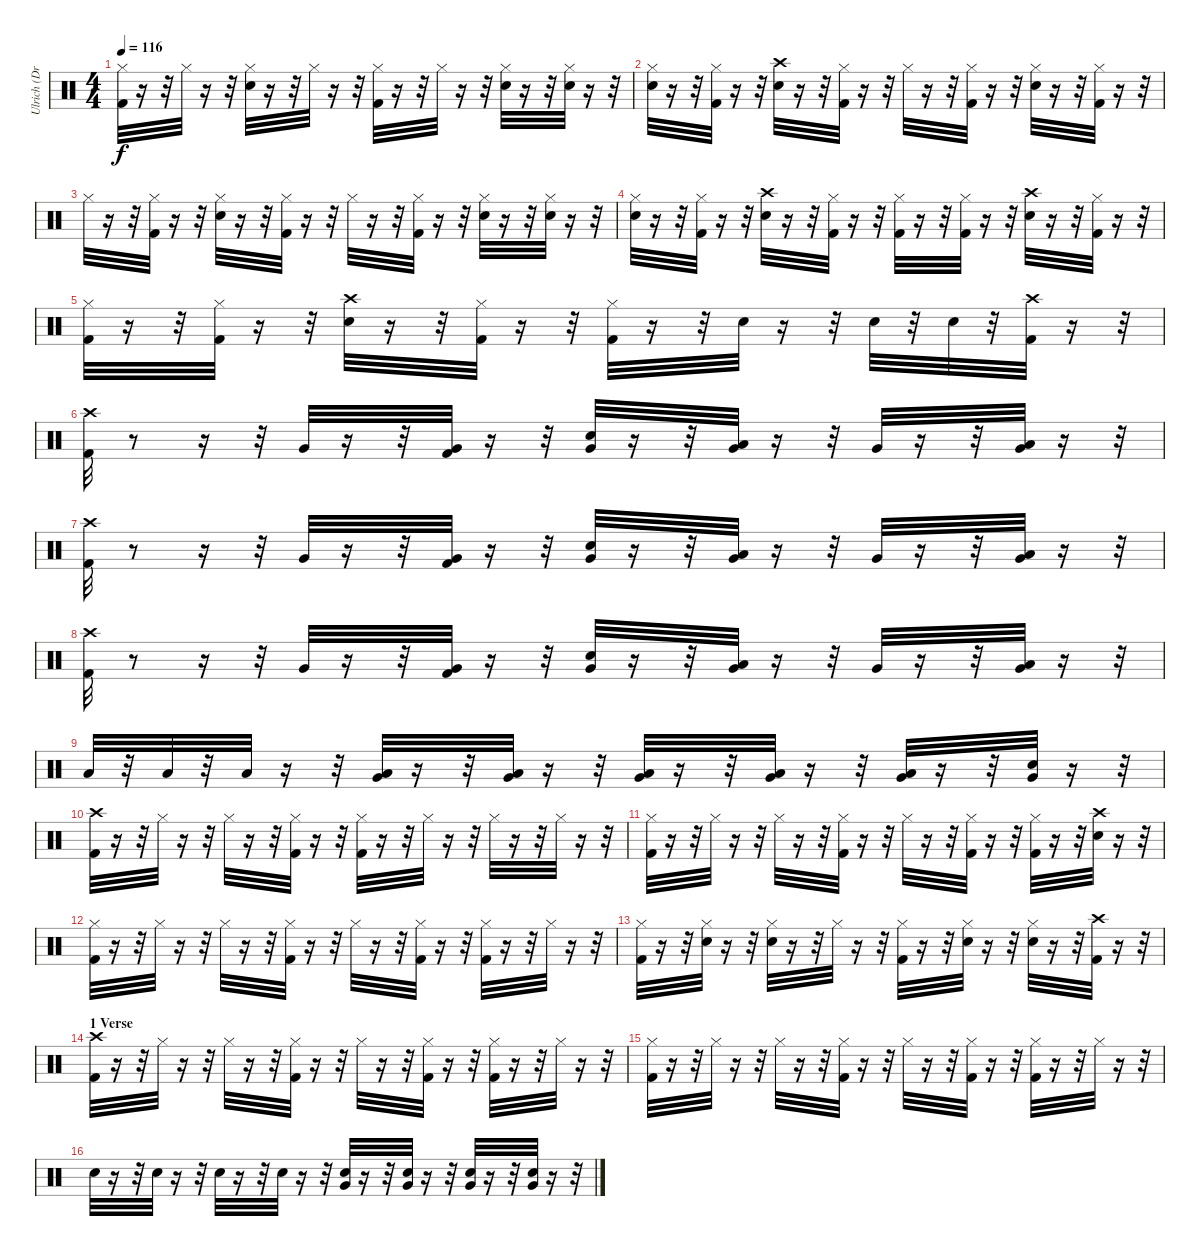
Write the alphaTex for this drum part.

\track ("Ulrich (Drums)" "Ulrich (Dr") {instrument percussion}
\staff {score}
\articulation defaults
\ts (4 4)
\tempo 116
\clef neutral
\ks c
("Kick (hit) 2" "Hi-Hat (closed)").32{dy f} r.16 r.32 "Hi-Hat (closed)".32 r.16 r.32 ("Snare (hit) 2" "Hi-Hat (closed)").32 r.16 r.32 "Hi-Hat (closed)".32 r.16 r.32 ("Kick (hit) 2" "Hi-Hat (closed)").32 r.16 r.32 "Hi-Hat (closed)".32 r.16 r.32 ("Snare (hit) 2" "Hi-Hat (closed)").32 r.16 r.32 ("Snare (hit) 2" "Hi-Hat (closed)").32 r.16 r.32 |
("Snare (hit) 2" "Hi-Hat (closed)").32 r.16 r.32 ("Kick (hit) 2" "Hi-Hat (closed)").32 r.16 r.32 ("Crash high (hit)" "Snare (hit) 2").32 r.16 r.32 ("Kick (hit) 2" "Hi-Hat (closed)").32 r.16 r.32 "Hi-Hat (closed)".32 r.16 r.32 ("Kick (hit) 2" "Hi-Hat (closed)").32 r.16 r.32 ("Snare (hit) 2" "Hi-Hat (closed)").32 r.16 r.32 ("Kick (hit) 2" "Hi-Hat (closed)").32 r.16 r.32 |
"Hi-Hat (closed)".32 r.16 r.32 ("Kick (hit) 2" "Hi-Hat (closed)").32 r.16 r.32 ("Snare (hit) 2" "Hi-Hat (closed)").32 r.16 r.32 ("Kick (hit) 2" "Hi-Hat (closed)").32 r.16 r.32 "Hi-Hat (closed)".32 r.16 r.32 ("Kick (hit) 2" "Hi-Hat (closed)").32 r.16 r.32 ("Snare (hit) 2" "Hi-Hat (closed)").32 r.16 r.32 ("Snare (hit) 2" "Hi-Hat (closed)").32 r.16 r.32 |
("Snare (hit) 2" "Hi-Hat (closed)").32 r.16 r.32 ("Kick (hit) 2" "Hi-Hat (closed)").32 r.16 r.32 ("Crash high (hit)" "Snare (hit) 2").32 r.16 r.32 ("Kick (hit) 2" "Hi-Hat (closed)").32 r.16 r.32 ("Hi-Hat (closed)" "Kick (hit) 2").32 r.16 r.32 ("Kick (hit) 2" "Hi-Hat (closed)").32 r.16 r.32 ("Crash high (hit)" "Snare (hit) 2").32 r.16 r.32 ("Kick (hit) 2" "Hi-Hat (closed)").32 r.16 r.32 |
("Kick (hit) 2" "Hi-Hat (closed)").32 r.16 r.32 ("Kick (hit) 2" "Hi-Hat (closed)").32 r.16 r.32 ("Crash high (hit)" "Snare (hit) 2").32 r.16 r.32 ("Kick (hit) 2" "Hi-Hat (closed)").32 r.16 r.32 ("Hi-Hat (closed)" "Kick (hit) 2").32 r.16 r.32 "Snare (hit) 2".32 r.16 r.32 "Snare (hit) 2".32 r.32 "Snare (hit) 2".32 r.32 ("Crash high (hit)" "Kick (hit) 2").32 r.16 r.32 |
("Kick (hit) 2" "Crash high (hit)").32 r.8 r.16 r.32 "Very Low Tom (hit)".32 r.16 r.32 ("Very Low Tom (hit)" "Kick (hit) 2").32 r.16 r.32 ("Snare (hit) 2" "Very Low Tom (hit)").32 r.16 r.32 ("Low Tom (hit)" "Very Low Tom (hit)").32 r.16 r.32 "Very Low Tom (hit)".32 r.16 r.32 ("Low Tom (hit)" "Very Low Tom (hit)").32 r.16 r.32 |
("Kick (hit) 2" "Crash high (hit)").32 r.8 r.16 r.32 "Very Low Tom (hit)".32 r.16 r.32 ("Very Low Tom (hit)" "Kick (hit) 2").32 r.16 r.32 ("Snare (hit) 2" "Very Low Tom (hit)").32 r.16 r.32 ("Low Tom (hit)" "Very Low Tom (hit)").32 r.16 r.32 "Very Low Tom (hit)".32 r.16 r.32 ("Low Tom (hit)" "Very Low Tom (hit)").32 r.16 r.32 |
("Kick (hit) 2" "Crash high (hit)").32 r.8 r.16 r.32 "Very Low Tom (hit)".32 r.16 r.32 ("Very Low Tom (hit)" "Kick (hit) 2").32 r.16 r.32 ("Snare (hit) 2" "Very Low Tom (hit)").32 r.16 r.32 ("Low Tom (hit)" "Very Low Tom (hit)").32 r.16 r.32 "Very Low Tom (hit)".32 r.16 r.32 ("Low Tom (hit)" "Very Low Tom (hit)").32 r.16 r.32 |
"Low Tom (hit)".32 r.32 "Low Tom (hit)".32 r.32 "Low Tom (hit)".32 r.16 r.32 ("Very Low Tom (hit)" "Low Tom (hit)").32 r.16 r.32 ("Very Low Tom (hit)" "Low Tom (hit)").32 r.16 r.32 ("Very Low Tom (hit)" "Low Tom (hit)").32 r.16 r.32 ("Very Low Tom (hit)" "Low Tom (hit)").32 r.16 r.32 ("Very Low Tom (hit)" "Low Tom (hit)").32 r.16 r.32 ("Snare (hit) 2" "Very Low Tom (hit)").32 r.16 r.32 |
("Kick (hit) 2" "Crash high (hit)").32 r.16 r.32 "Hi-Hat (closed)".32 r.16 r.32 "Hi-Hat (closed)".32 r.16 r.32 ("Kick (hit) 2" "Hi-Hat (closed)").32 r.16 r.32 ("Kick (hit) 2" "Hi-Hat (closed)").32 r.16 r.32 "Hi-Hat (closed)".32 r.16 r.32 "Hi-Hat (closed)".32 r.16 r.32 "Hi-Hat (closed)".32 r.16 r.32 |
("Kick (hit) 2" "Hi-Hat (closed)").32 r.16 r.32 "Hi-Hat (closed)".32 r.16 r.32 "Hi-Hat (closed)".32 r.16 r.32 ("Kick (hit) 2" "Hi-Hat (closed)").32 r.16 r.32 "Hi-Hat (closed)".32 r.16 r.32 ("Kick (hit) 2" "Hi-Hat (closed)").32 r.16 r.32 ("Kick (hit) 2" "Hi-Hat (closed)").32 r.16 r.32 ("Crash high (hit)" "Snare (hit) 2").32 r.16 r.32 |
("Kick (hit) 2" "Hi-Hat (closed)").32 r.16 r.32 "Hi-Hat (closed)".32 r.16 r.32 "Hi-Hat (closed)".32 r.16 r.32 ("Kick (hit) 2" "Hi-Hat (closed)").32 r.16 r.32 "Hi-Hat (closed)".32 r.16 r.32 ("Kick (hit) 2" "Hi-Hat (closed)").32 r.16 r.32 ("Kick (hit) 2" "Hi-Hat (closed)").32 r.16 r.32 "Hi-Hat (closed)".32 r.16 r.32 |
("Kick (hit) 2" "Hi-Hat (closed)").32 r.16 r.32 ("Snare (hit) 2" "Hi-Hat (closed)").32 r.16 r.32 ("Snare (hit) 2" "Hi-Hat (closed)").32 r.16 r.32 "Hi-Hat (closed)".32 r.16 r.32 ("Kick (hit) 2" "Hi-Hat (closed)").32 r.16 r.32 ("Snare (hit) 2" "Hi-Hat (closed)").32 r.16 r.32 ("Snare (hit) 2" "Hi-Hat (closed)").32 r.16 r.32 ("Kick (hit) 2" "Crash high (hit)").32 r.16 r.32 |
\section ("" "1 Verse")
("Kick (hit) 2" "Crash high (hit)").32 r.16 r.32 "Hi-Hat (closed)".32 r.16 r.32 "Hi-Hat (closed)".32 r.16 r.32 ("Hi-Hat (closed)" "Kick (hit) 2").32 r.16 r.32 "Hi-Hat (closed)".32 r.16 r.32 ("Hi-Hat (closed)" "Kick (hit) 2").32 r.16 r.32 ("Hi-Hat (closed)" "Kick (hit) 2").32 r.16 r.32 "Hi-Hat (closed)".32 r.16 r.32 |
("Kick (hit) 2" "Hi-Hat (closed)").32 r.16 r.32 "Hi-Hat (closed)".32 r.16 r.32 "Hi-Hat (closed)".32 r.16 r.32 ("Kick (hit) 2" "Hi-Hat (closed)").32 r.16 r.32 "Hi-Hat (closed)".32 r.16 r.32 ("Kick (hit) 2" "Hi-Hat (closed)").32 r.16 r.32 ("Kick (hit) 2" "Hi-Hat (closed)").32 r.16 r.32 "Hi-Hat (closed)".32 r.16 r.32 |
"Snare (hit) 2".32 r.16 r.32 "Snare (hit) 2".32 r.16 r.32 "Snare (hit) 2".32 r.16 r.32 "Snare (hit) 2".32 r.16 r.32 ("Very Low Tom (hit)" "Snare (hit) 2").32 r.16 r.32 ("Very Low Tom (hit)" "Snare (hit) 2").32 r.16 r.32 ("Very Low Tom (hit)" "Snare (hit) 2").32 r.16 r.32 ("Very Low Tom (hit)" "Snare (hit) 2").32 r.16 r.32
